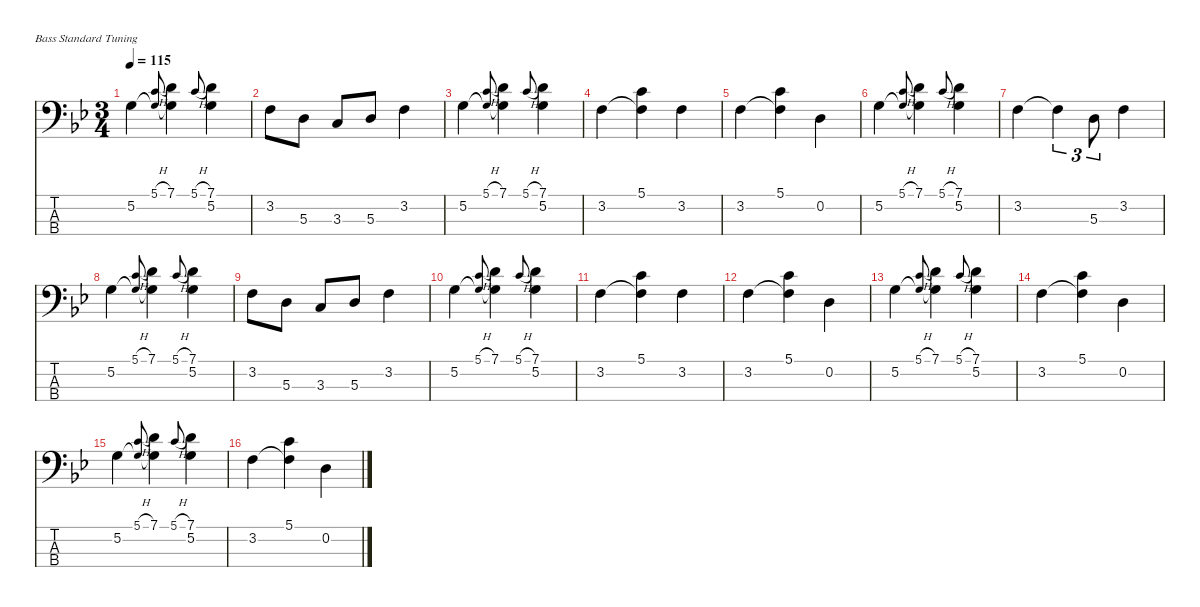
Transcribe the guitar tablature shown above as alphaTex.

\defaultSystemsLayout 4
\hideDynamics
\bracketExtendMode nobrackets
\singleTrackTrackNamePolicy hidden
\multiTrackTrackNamePolicy hidden
\firstSystemTrackNameMode fullname
\firstSystemTrackNameOrientation horizontal
\otherSystemsTrackNameOrientation horizontal
\track ("Bass" "el.bs.") {defaultSystemsLayout 8 instrument electricbassfinger}
\staff {score tabs}
\tuning (G2 D2 A1 E1)
\ts (3 4)
\tempo 115
\clef f4
\ks gminor
5.2{acc forcenatural}.4{dy f beam Down} (5.1{h acc forcenatural} 5.2{t acc forcenatural}).8{gr onbeat dy mf beam Up} (7.1{acc forcenatural} 5.2{t acc forcenatural}).4{dy f beam Down} 5.1{h acc forcenatural}.8{gr onbeat dy mf beam Up} (7.1{acc forcenatural} 5.2{acc forcenatural}).4{dy f beam Down} |
3.2{acc forcenatural}.8{beam Down} 5.3{acc forcenatural}.8{beam Down} 3.3{acc forcenatural}.8{beam Up} 5.3{acc forcenatural}.8{beam Up} 3.2{acc forcenatural}.4{beam Down} |
5.2{acc forcenatural}.4{beam Down} (5.1{h acc forcenatural} 5.2{t acc forcenatural}).8{gr onbeat dy mf beam Up} (7.1{acc forcenatural} 5.2{t acc forcenatural}).4{dy f beam Down} 5.1{h acc forcenatural}.8{gr onbeat dy mf beam Up} (7.1{acc forcenatural} 5.2{acc forcenatural}).4{dy f beam Down} |
3.2{acc forcenatural}.4{dy mf beam Down} (5.1{acc forcenatural} 3.2{t acc forcenatural}).4{beam Down} 3.2{acc forcenatural}.4{beam Down} |
3.2{acc forcenatural}.4{beam Down} (5.1{acc forcenatural} 3.2{t acc forcenatural}).4{beam Down} 0.2{acc forcenatural}.4{beam Down} |
5.2{acc forcenatural}.4{dy f beam Down} (5.1{h acc forcenatural} 5.2{t acc forcenatural}).8{gr onbeat dy mf beam Up} (7.1{acc forcenatural} 5.2{t acc forcenatural}).4{dy f beam Down} 5.1{h acc forcenatural}.8{gr onbeat dy mf beam Up} (7.1{acc forcenatural} 5.2{acc forcenatural}).4{dy f beam Down} |
3.2{acc forcenatural}.4{beam Down} 3.2{t acc forcenatural}.4{tu (3 2) beam Down} 5.3{acc forcenatural}.8{tu (3 2) beam Down} 3.2{acc forcenatural}.4{beam Down} |
5.2{acc forcenatural}.4{beam Down} (5.1{h acc forcenatural} 5.2{t acc forcenatural}).8{gr onbeat dy mf beam Up} (7.1{acc forcenatural} 5.2{t acc forcenatural}).4{dy f beam Down} 5.1{h acc forcenatural}.8{gr onbeat dy mf beam Up} (7.1{acc forcenatural} 5.2{acc forcenatural}).4{dy f beam Down} |
3.2{acc forcenatural}.8{beam Down} 5.3{acc forcenatural}.8{beam Down} 3.3{acc forcenatural}.8{beam Up} 5.3{acc forcenatural}.8{beam Up} 3.2{acc forcenatural}.4{beam Down} |
5.2{acc forcenatural}.4{beam Down} (5.1{h acc forcenatural} 5.2{t acc forcenatural}).8{gr onbeat dy mf beam Up} (7.1{acc forcenatural} 5.2{t acc forcenatural}).4{dy f beam Down} 5.1{h acc forcenatural}.8{gr onbeat dy mf beam Up} (7.1{acc forcenatural} 5.2{acc forcenatural}).4{dy f beam Down} |
3.2{acc forcenatural}.4{dy mf beam Down} (5.1{acc forcenatural} 3.2{t acc forcenatural}).4{beam Down} 3.2{acc forcenatural}.4{beam Down} |
3.2{acc forcenatural}.4{beam Down} (5.1{acc forcenatural} 3.2{t acc forcenatural}).4{beam Down} 0.2{acc forcenatural}.4{beam Down} |
5.2{acc forcenatural}.4{dy f beam Down} (5.1{h acc forcenatural} 5.2{t acc forcenatural}).8{gr onbeat dy mf beam Up} (7.1{acc forcenatural} 5.2{t acc forcenatural}).4{dy f beam Down} 5.1{h acc forcenatural}.8{gr onbeat dy mf beam Up} (7.1{acc forcenatural} 5.2{acc forcenatural}).4{dy f beam Down} |
3.2{acc forcenatural}.4{dy mf beam Down} (5.1{acc forcenatural} 3.2{t acc forcenatural}).4{beam Down} 0.2{acc forcenatural}.4{beam Down} |
5.2{acc forcenatural}.4{dy f beam Down} (5.1{h acc forcenatural} 5.2{t acc forcenatural}).8{gr onbeat dy mf beam Up} (7.1{acc forcenatural} 5.2{t acc forcenatural}).4{dy f beam Down} 5.1{h acc forcenatural}.8{gr onbeat dy mf beam Up} (7.1{acc forcenatural} 5.2{acc forcenatural}).4{dy f beam Down} |
3.2{acc forcenatural}.4{dy mf beam Down} (5.1{acc forcenatural} 3.2{t acc forcenatural}).4{beam Down} 0.2{acc forcenatural}.4{beam Down}
